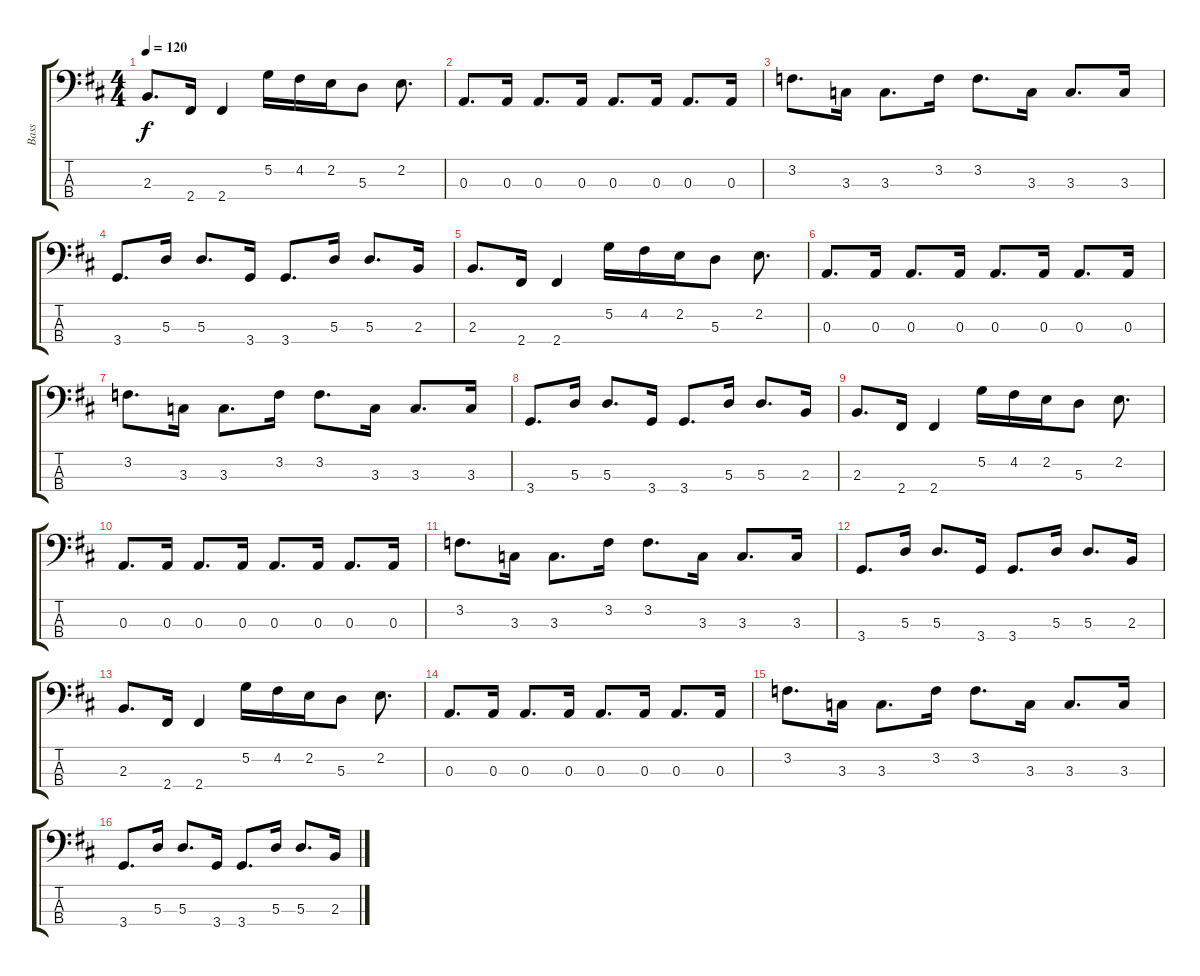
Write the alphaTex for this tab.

\track ("Bass" "Bass") {instrument electricbassfinger}
\staff {score tabs}
\tuning (G2 D2 A1 E1) {hide}
\ts (4 4)
\tempo 120
\clef f4
\ks d
2.3.8{d dy f} 2.4.16 2.4.4 5.2.16 4.2.16 2.2.16 5.3.8 2.2.8{d} |
0.3.8{d} 0.3.16 0.3.8{d} 0.3.16 0.3.8{d} 0.3.16 0.3.8{d} 0.3.16 |
3.2.8{d} 3.3.16 3.3.8{d} 3.2.16 3.2.8{d} 3.3.16 3.3.8{d} 3.3.16 |
3.4.8{d} 5.3.16 5.3.8{d} 3.4.16 3.4.8{d} 5.3.16 5.3.8{d} 2.3.16 |
2.3.8{d} 2.4.16 2.4.4 5.2.16 4.2.16 2.2.16 5.3.8 2.2.8{d} |
0.3.8{d} 0.3.16 0.3.8{d} 0.3.16 0.3.8{d} 0.3.16 0.3.8{d} 0.3.16 |
3.2.8{d} 3.3.16 3.3.8{d} 3.2.16 3.2.8{d} 3.3.16 3.3.8{d} 3.3.16 |
3.4.8{d} 5.3.16 5.3.8{d} 3.4.16 3.4.8{d} 5.3.16 5.3.8{d} 2.3.16 |
2.3.8{d} 2.4.16 2.4.4 5.2.16 4.2.16 2.2.16 5.3.8 2.2.8{d} |
0.3.8{d} 0.3.16 0.3.8{d} 0.3.16 0.3.8{d} 0.3.16 0.3.8{d} 0.3.16 |
3.2.8{d} 3.3.16 3.3.8{d} 3.2.16 3.2.8{d} 3.3.16 3.3.8{d} 3.3.16 |
3.4.8{d} 5.3.16 5.3.8{d} 3.4.16 3.4.8{d} 5.3.16 5.3.8{d} 2.3.16 |
2.3.8{d} 2.4.16 2.4.4 5.2.16 4.2.16 2.2.16 5.3.8 2.2.8{d} |
0.3.8{d} 0.3.16 0.3.8{d} 0.3.16 0.3.8{d} 0.3.16 0.3.8{d} 0.3.16 |
3.2.8{d} 3.3.16 3.3.8{d} 3.2.16 3.2.8{d} 3.3.16 3.3.8{d} 3.3.16 |
3.4.8{d} 5.3.16 5.3.8{d} 3.4.16 3.4.8{d} 5.3.16 5.3.8{d} 2.3.16
